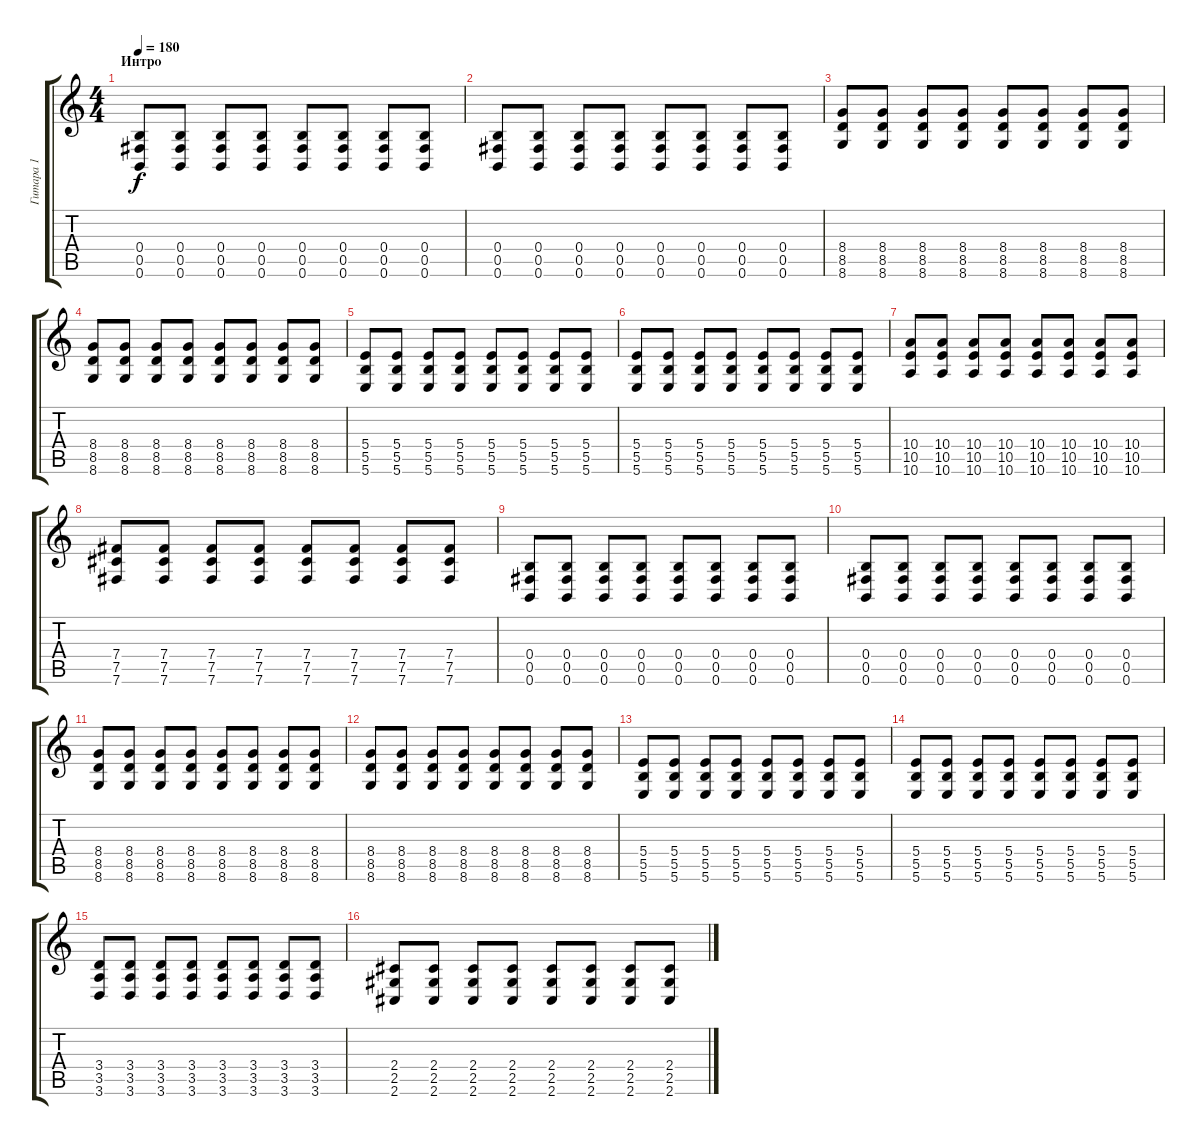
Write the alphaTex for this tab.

\track ("Гитара 1" "Гитара 1") {instrument distortionguitar}
\staff {score tabs}
\tuning (Db4 Ab3 E3 B2 Gb2 B1) {hide}
\ts (4 4)
\section ("" "Интро")
\tempo 180
\clef g2
\ks c
(0.4 0.5 0.6).8{dy f instrument distortionguitar} (0.4 0.5 0.6).8 (0.4 0.5 0.6).8 (0.4 0.5 0.6).8 (0.4 0.5 0.6).8 (0.4 0.5 0.6).8 (0.4 0.5 0.6).8 (0.4 0.5 0.6).8 |
(0.4 0.5 0.6).8 (0.4 0.5 0.6).8 (0.4 0.5 0.6).8 (0.4 0.5 0.6).8 (0.4 0.5 0.6).8 (0.4 0.5 0.6).8 (0.4 0.5 0.6).8 (0.4 0.5 0.6).8 |
(8.4 8.5 8.6).8 (8.4 8.5 8.6).8 (8.4 8.5 8.6).8 (8.4 8.5 8.6).8 (8.4 8.5 8.6).8 (8.4 8.5 8.6).8 (8.4 8.5 8.6).8 (8.4 8.5 8.6).8 |
(8.4 8.5 8.6).8 (8.4 8.5 8.6).8 (8.4 8.5 8.6).8 (8.4 8.5 8.6).8 (8.4 8.5 8.6).8 (8.4 8.5 8.6).8 (8.4 8.5 8.6).8 (8.4 8.5 8.6).8 |
(5.4 5.5 5.6).8 (5.4 5.5 5.6).8 (5.4 5.5 5.6).8 (5.4 5.5 5.6).8 (5.4 5.5 5.6).8 (5.4 5.5 5.6).8 (5.4 5.5 5.6).8 (5.4 5.5 5.6).8 |
(5.4 5.5 5.6).8 (5.4 5.5 5.6).8 (5.4 5.5 5.6).8 (5.4 5.5 5.6).8 (5.4 5.5 5.6).8 (5.4 5.5 5.6).8 (5.4 5.5 5.6).8 (5.4 5.5 5.6).8 |
(10.4 10.5 10.6).8 (10.4 10.5 10.6).8 (10.4 10.5 10.6).8 (10.4 10.5 10.6).8 (10.4 10.5 10.6).8 (10.4 10.5 10.6).8 (10.4 10.5 10.6).8 (10.4 10.5 10.6).8 |
(7.4 7.5 7.6).8 (7.4 7.5 7.6).8 (7.4 7.5 7.6).8 (7.4 7.5 7.6).8 (7.4 7.5 7.6).8 (7.4 7.5 7.6).8 (7.4 7.5 7.6).8 (7.4 7.5 7.6).8 |
(0.4 0.5 0.6).8 (0.4 0.5 0.6).8 (0.4 0.5 0.6).8 (0.4 0.5 0.6).8 (0.4 0.5 0.6).8 (0.4 0.5 0.6).8 (0.4 0.5 0.6).8 (0.4 0.5 0.6).8 |
(0.4 0.5 0.6).8 (0.4 0.5 0.6).8 (0.4 0.5 0.6).8 (0.4 0.5 0.6).8 (0.4 0.5 0.6).8 (0.4 0.5 0.6).8 (0.4 0.5 0.6).8 (0.4 0.5 0.6).8 |
(8.4 8.5 8.6).8 (8.4 8.5 8.6).8 (8.4 8.5 8.6).8 (8.4 8.5 8.6).8 (8.4 8.5 8.6).8 (8.4 8.5 8.6).8 (8.4 8.5 8.6).8 (8.4 8.5 8.6).8 |
(8.4 8.5 8.6).8 (8.4 8.5 8.6).8 (8.4 8.5 8.6).8 (8.4 8.5 8.6).8 (8.4 8.5 8.6).8 (8.4 8.5 8.6).8 (8.4 8.5 8.6).8 (8.4 8.5 8.6).8 |
(5.4 5.5 5.6).8 (5.4 5.5 5.6).8 (5.4 5.5 5.6).8 (5.4 5.5 5.6).8 (5.4 5.5 5.6).8 (5.4 5.5 5.6).8 (5.4 5.5 5.6).8 (5.4 5.5 5.6).8 |
(5.4 5.5 5.6).8 (5.4 5.5 5.6).8 (5.4 5.5 5.6).8 (5.4 5.5 5.6).8 (5.4 5.5 5.6).8 (5.4 5.5 5.6).8 (5.4 5.5 5.6).8 (5.4 5.5 5.6).8 |
(3.4 3.5 3.6).8 (3.4 3.5 3.6).8 (3.4 3.5 3.6).8 (3.4 3.5 3.6).8 (3.4 3.5 3.6).8 (3.4 3.5 3.6).8 (3.4 3.5 3.6).8 (3.4 3.5 3.6).8 |
(2.4 2.5 2.6).8 (2.4 2.5 2.6).8 (2.4 2.5 2.6).8 (2.4 2.5 2.6).8 (2.4 2.5 2.6).8 (2.4 2.5 2.6).8 (2.4 2.5 2.6).8 (2.4 2.5 2.6).8
